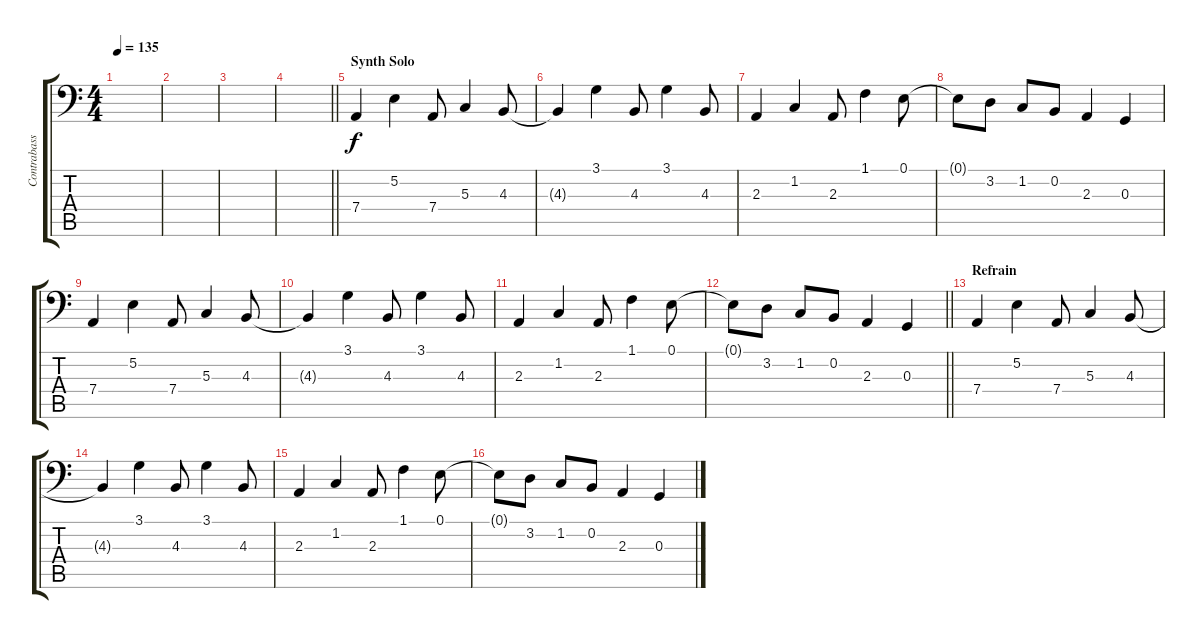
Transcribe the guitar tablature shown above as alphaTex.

\track ("Contrabass" "Contrabass") {instrument cello}
\staff {score tabs}
\tuning (E3 B2 G2 D2 A1 E1) {hide}
\ts (4 4)
\tempo 135
\clef f4
\ks c
|
|
|
\barLineRight lightlight
|
\section ("" "Synth Solo")
7.4.4 5.2.4 7.4.8 5.3.4 4.3.8 |
4.3{t}.4 3.1.4 4.3.8 3.1.4 4.3.8 |
2.3.4 1.2.4 2.3.8 1.1.4 0.1.8 |
0.1{t}.8 3.2.8 1.2.8 0.2.8 2.3.4 0.3.4 |
7.4.4 5.2.4 7.4.8 5.3.4 4.3.8 |
4.3{t}.4 3.1.4 4.3.8 3.1.4 4.3.8 |
2.3.4 1.2.4 2.3.8 1.1.4 0.1.8 |
\barLineRight lightlight
0.1{t}.8 3.2.8 1.2.8 0.2.8 2.3.4 0.3.4 |
\section ("" "Refrain")
7.4.4 5.2.4 7.4.8 5.3.4 4.3.8 |
4.3{t}.4 3.1.4 4.3.8 3.1.4 4.3.8 |
2.3.4 1.2.4 2.3.8 1.1.4 0.1.8 |
0.1{t}.8 3.2.8 1.2.8 0.2.8 2.3.4 0.3.4
